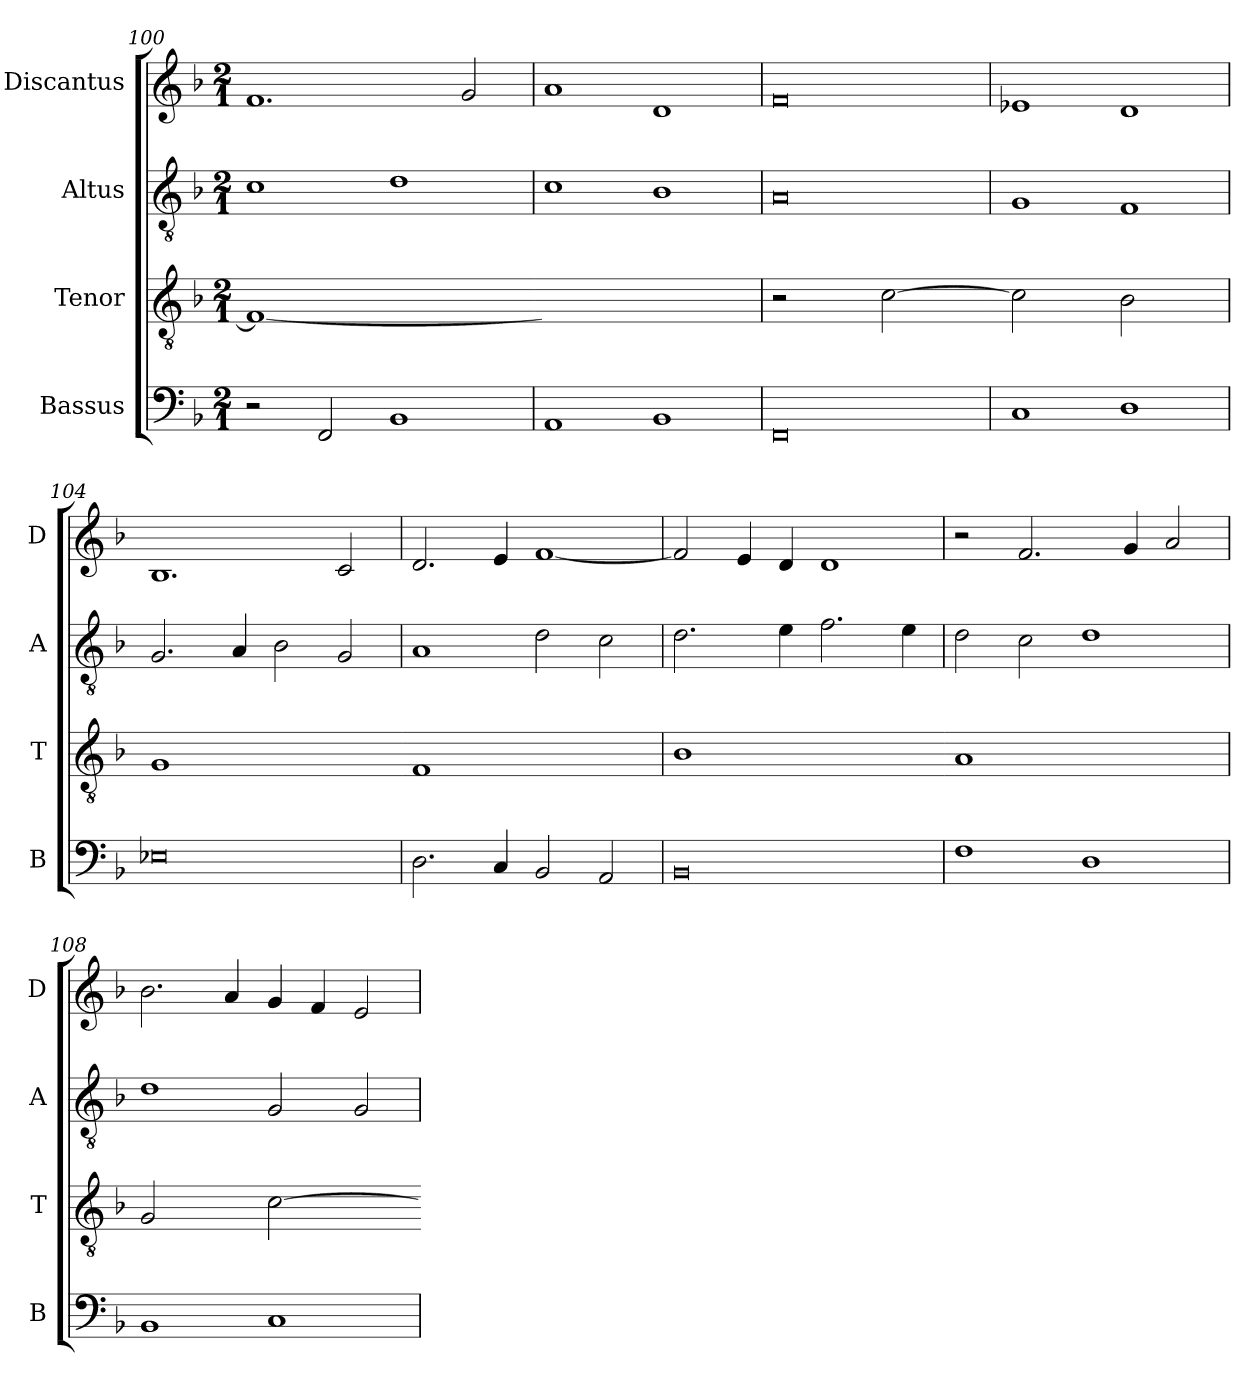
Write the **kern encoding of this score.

**kern	**kern	**kern	**kern
*part4	*part3	*part2	*part1
*staff4	*staff3	*staff2	*staff1
*I"Bassus	*I"Tenor	*I"Altus	*I"Discantus
*I'B	*I'T	*I'A	*I'D
*clefF4	*clefGv2	*clefGv2	*clefG2
*k[b-]	*k[b-]	*k[b-]	*k[b-]
*M2/1	*M2/1	*M2/1	*M2/1
=100	=100	=100	=100
!	!LO:N:vis=1	!	!
2r	0F_	1c	1.f
2FF/	.	.	.
1BB-	.	1d	.
.	.	.	2g/
=101	=101-	=101	=101
!	!LO:N:vis=1	!	!
1AA	0Fyy]	1c	1a
1BB-	.	1B-	1d
=102	=102	=102	=102
!	!LO:N:vis=2	!	!
0FF	1r	0A	0f
!	!LO:N:vis=2	!	!
.	[1c	.	.
=103	=103-	=103	=103
!	!LO:N:vis=2	!	!
1C	1c]	1G	1e-X
!	!LO:N:vis=2	!	!
1D	1B-	1F	1d
=104	=104	=104	=104
!	!LO:N:vis=1	!	!
0E-X	0G	2.G/	1.B-
.	.	4A/	.
.	.	2B-\	.
.	.	2G/	2c/
=105	=105-	=105	=105
!	!LO:N:vis=1	!	!
2.D\	0F	1A	2.d/
4C/	.	.	4e/
2BB-/	.	2d\	[1f
2AA/	.	2c\	.
=106	=106	=106	=106
!	!LO:N:vis=1	!	!
0BB-	0B-	2.d\	2f/]
.	.	.	4e/
.	.	4e\	4d/
.	.	2.f\	1d
.	.	4e\	.
=107	=107-	=107	=107
!	!LO:N:vis=1	!	!
1F	0A	2d\	2r
.	.	2c\	2.f/
1D	.	1d	.
.	.	.	4g/
.	.	.	2a/
=108	=108	=108	=108
!	!LO:N:vis=2	!	!
1BB-	1G	1d	2.b-\
.	.	.	4a/
!	!LO:N:vis=2	!	!
1C	[1c	2G/	4g/
.	.	.	4f/
.	.	2G/	2e/
=	=-	=	=
*-	*-	*-	*-
